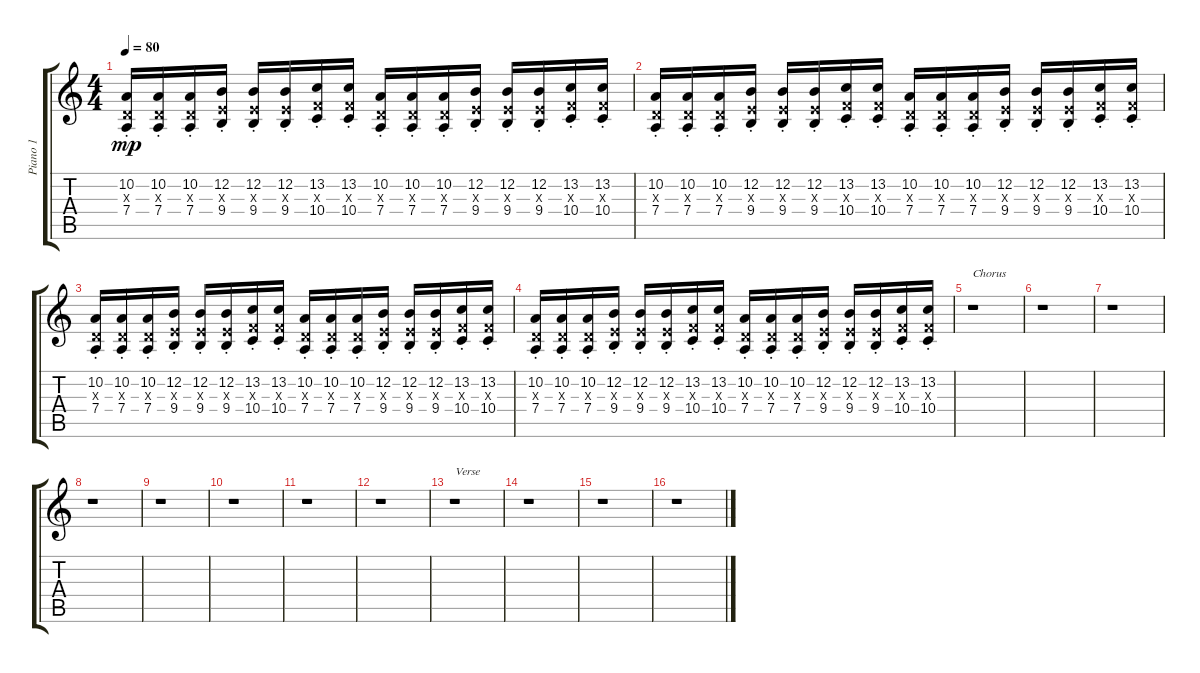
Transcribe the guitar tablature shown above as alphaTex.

\track ("Piano 1" "Piano 1") {instrument acousticgrandpiano}
\staff {score tabs}
\tuning (E4 B3 G3 D3 A2 E2) {hide}
\ts (4 4)
\tempo 80
\clef g2
\ks c
(10.2{st} 7.3{x} 7.4{st}).16{dy mp} (10.2{st} 7.3{x} 7.4{st}).16 (10.2{st} 7.3{x} 7.4{st}).16 (12.2{st} 9.3{x} 9.4{st}).16 (12.2{st} 9.3{x} 9.4{st}).16 (12.2{st} 9.3{x} 9.4{st}).16 (13.2{st} 10.3{x} 10.4{st}).16 (13.2{st} 10.3{x} 10.4{st}).16 (10.2{st} 7.3{x} 7.4{st}).16 (10.2{st} 7.3{x} 7.4{st}).16 (10.2{st} 7.3{x} 7.4{st}).16 (12.2{st} 9.3{x} 9.4{st}).16 (12.2{st} 9.3{x} 9.4{st}).16 (12.2{st} 9.3{x} 9.4{st}).16 (13.2{st} 10.3{x} 10.4{st}).16 (13.2{st} 10.3{x} 10.4{st}).16 |
(10.2{st} 7.3{x} 7.4{st}).16 (10.2{st} 7.3{x} 7.4{st}).16 (10.2{st} 7.3{x} 7.4{st}).16 (12.2{st} 9.3{x} 9.4{st}).16 (12.2{st} 9.3{x} 9.4{st}).16 (12.2{st} 9.3{x} 9.4{st}).16 (13.2{st} 10.3{x} 10.4{st}).16 (13.2{st} 10.3{x} 10.4{st}).16 (10.2{st} 7.3{x} 7.4{st}).16 (10.2{st} 7.3{x} 7.4{st}).16 (10.2{st} 7.3{x} 7.4{st}).16 (12.2{st} 9.3{x} 9.4{st}).16 (12.2{st} 9.3{x} 9.4{st}).16 (12.2{st} 9.3{x} 9.4{st}).16 (13.2{st} 10.3{x} 10.4{st}).16 (13.2{st} 10.3{x} 10.4{st}).16 |
(10.2{st} 7.3{x} 7.4{st}).16 (10.2{st} 7.3{x} 7.4{st}).16 (10.2{st} 7.3{x} 7.4{st}).16 (12.2{st} 9.3{x} 9.4{st}).16 (12.2{st} 9.3{x} 9.4{st}).16 (12.2{st} 9.3{x} 9.4{st}).16 (13.2{st} 10.3{x} 10.4{st}).16 (13.2{st} 10.3{x} 10.4{st}).16 (10.2{st} 7.3{x} 7.4{st}).16 (10.2{st} 7.3{x} 7.4{st}).16 (10.2{st} 7.3{x} 7.4{st}).16 (12.2{st} 9.3{x} 9.4{st}).16 (12.2{st} 9.3{x} 9.4{st}).16 (12.2{st} 9.3{x} 9.4{st}).16 (13.2{st} 10.3{x} 10.4{st}).16 (13.2{st} 10.3{x} 10.4{st}).16 |
(10.2{st} 7.3{x} 7.4{st}).16 (10.2{st} 7.3{x} 7.4{st}).16 (10.2{st} 7.3{x} 7.4{st}).16 (12.2{st} 9.3{x} 9.4{st}).16 (12.2{st} 9.3{x} 9.4{st}).16 (12.2{st} 9.3{x} 9.4{st}).16 (13.2{st} 10.3{x} 10.4{st}).16 (13.2{st} 10.3{x} 10.4{st}).16 (10.2{st} 7.3{x} 7.4{st}).16 (10.2{st} 7.3{x} 7.4{st}).16 (10.2{st} 7.3{x} 7.4{st}).16 (12.2{st} 9.3{x} 9.4{st}).16 (12.2{st} 9.3{x} 9.4{st}).16 (12.2{st} 9.3{x} 9.4{st}).16 (13.2{st} 10.3{x} 10.4{st}).16 (13.2{st} 10.3{x} 10.4{st}).16 |
r.1{txt "Chorus"} |
r.1 |
r.1 |
r.1 |
r.1 |
r.1 |
r.1 |
r.1 |
r.1{txt "Verse"} |
r.1 |
r.1 |
r.1
